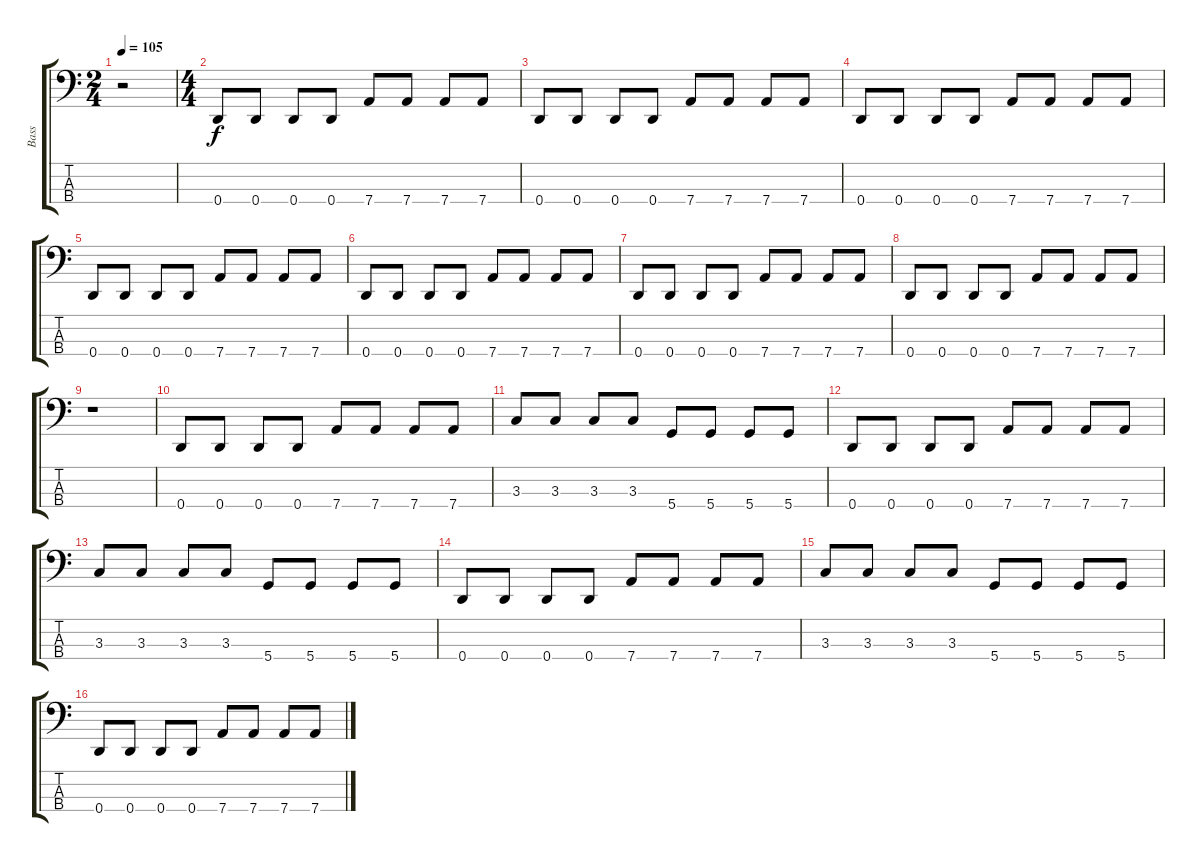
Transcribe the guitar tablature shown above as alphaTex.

\track ("Bass" "Bass") {instrument electricbassfinger}
\staff {score tabs}
\tuning (G2 D2 A1 D1) {hide}
\ts (2 4)
\tempo 105
\clef f4
\ks c
r.2{dy f instrument electricbassfinger} |
\ts (4 4)
0.4.8 0.4.8 0.4.8 0.4.8 7.4.8 7.4.8 7.4.8 7.4.8 |
0.4.8 0.4.8 0.4.8 0.4.8 7.4.8 7.4.8 7.4.8 7.4.8 |
0.4.8 0.4.8 0.4.8 0.4.8 7.4.8 7.4.8 7.4.8 7.4.8 |
0.4.8 0.4.8 0.4.8 0.4.8 7.4.8 7.4.8 7.4.8 7.4.8 |
0.4.8 0.4.8 0.4.8 0.4.8 7.4.8 7.4.8 7.4.8 7.4.8 |
0.4.8 0.4.8 0.4.8 0.4.8 7.4.8 7.4.8 7.4.8 7.4.8 |
0.4.8 0.4.8 0.4.8 0.4.8 7.4.8 7.4.8 7.4.8 7.4.8 |
r.1 |
0.4.8 0.4.8 0.4.8 0.4.8 7.4.8 7.4.8 7.4.8 7.4.8 |
3.3.8 3.3.8 3.3.8 3.3.8 5.4.8 5.4.8 5.4.8 5.4.8 |
0.4.8 0.4.8 0.4.8 0.4.8 7.4.8 7.4.8 7.4.8 7.4.8 |
3.3.8 3.3.8 3.3.8 3.3.8 5.4.8 5.4.8 5.4.8 5.4.8 |
0.4.8 0.4.8 0.4.8 0.4.8 7.4.8 7.4.8 7.4.8 7.4.8 |
3.3.8 3.3.8 3.3.8 3.3.8 5.4.8 5.4.8 5.4.8 5.4.8 |
0.4.8 0.4.8 0.4.8 0.4.8 7.4.8 7.4.8 7.4.8 7.4.8
